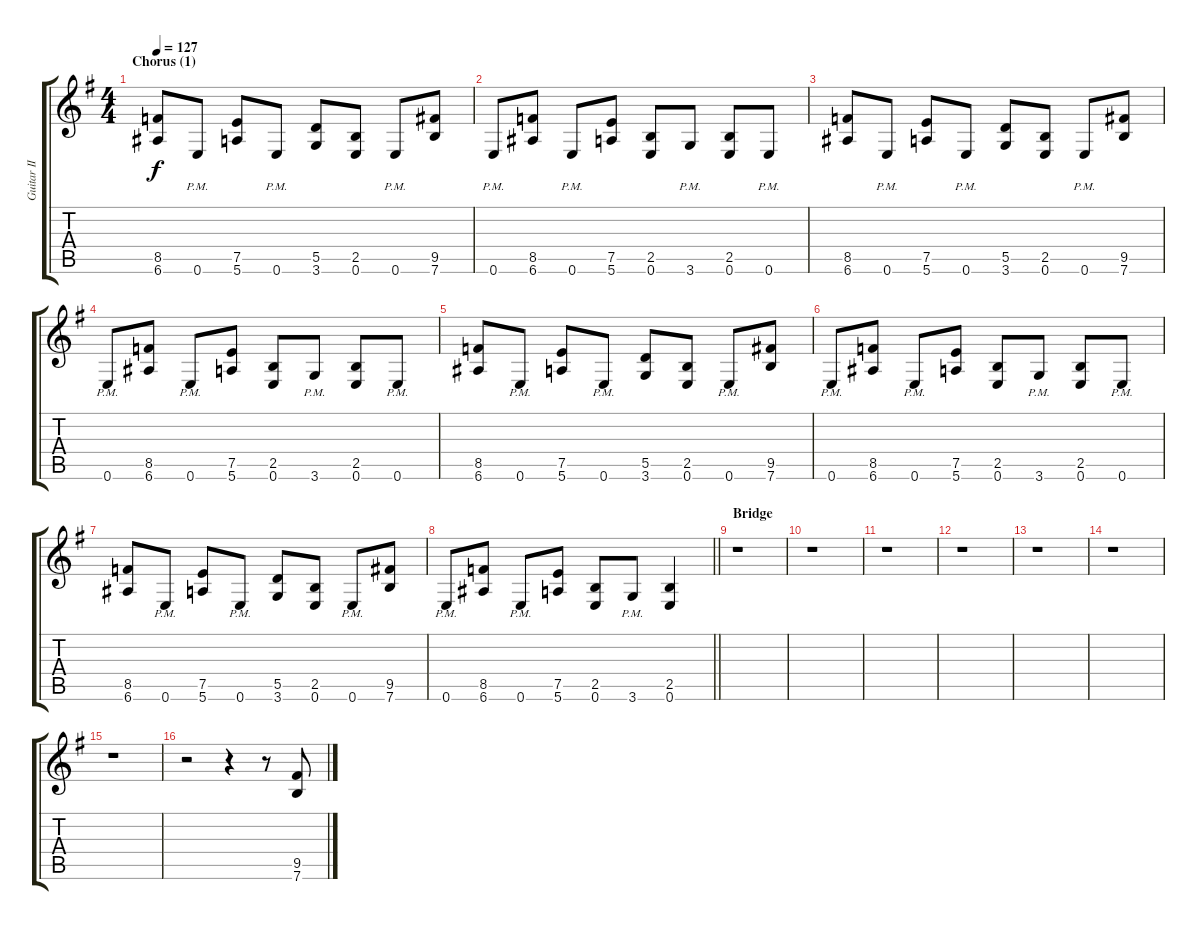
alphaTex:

\track ("Guitar II" "Guitar II") {instrument distortionguitar}
\staff {score tabs}
\tuning (E4 B3 G3 D3 A2 E2) {hide}
\ts (4 4)
\section ("" "Chorus (1)")
\tempo 127
\clef g2
\ks eminor
(8.5 6.6).8{dy f} 0.6{pm}.8 (7.5 5.6).8 0.6{pm}.8 (5.5 3.6).8 (2.5 0.6).8 0.6{pm}.8 (9.5 7.6).8 |
0.6{pm}.8 (8.5 6.6).8 0.6{pm}.8 (7.5 5.6).8 (2.5 0.6).8 3.6{pm}.8 (2.5 0.6).8 0.6{pm}.8 |
(8.5 6.6).8 0.6{pm}.8 (7.5 5.6).8 0.6{pm}.8 (5.5 3.6).8 (2.5 0.6).8 0.6{pm}.8 (9.5 7.6).8 |
0.6{pm}.8 (8.5 6.6).8 0.6{pm}.8 (7.5 5.6).8 (2.5 0.6).8 3.6{pm}.8 (2.5 0.6).8 0.6{pm}.8 |
(8.5 6.6).8 0.6{pm}.8 (7.5 5.6).8 0.6{pm}.8 (5.5 3.6).8 (2.5 0.6).8 0.6{pm}.8 (9.5 7.6).8 |
0.6{pm}.8 (8.5 6.6).8 0.6{pm}.8 (7.5 5.6).8 (2.5 0.6).8 3.6{pm}.8 (2.5 0.6).8 0.6{pm}.8 |
(8.5 6.6).8 0.6{pm}.8 (7.5 5.6).8 0.6{pm}.8 (5.5 3.6).8 (2.5 0.6).8 0.6{pm}.8 (9.5 7.6).8 |
\barLineRight lightlight
0.6{pm}.8 (8.5 6.6).8 0.6{pm}.8 (7.5 5.6).8 (2.5 0.6).8 3.6{pm}.8 (2.5 0.6).4 |
\section ("" "Bridge")
r.1 |
r.1 |
r.1 |
r.1 |
r.1 |
r.1 |
r.1 |
r.2 r.4 r.8 (9.5 7.6).8
